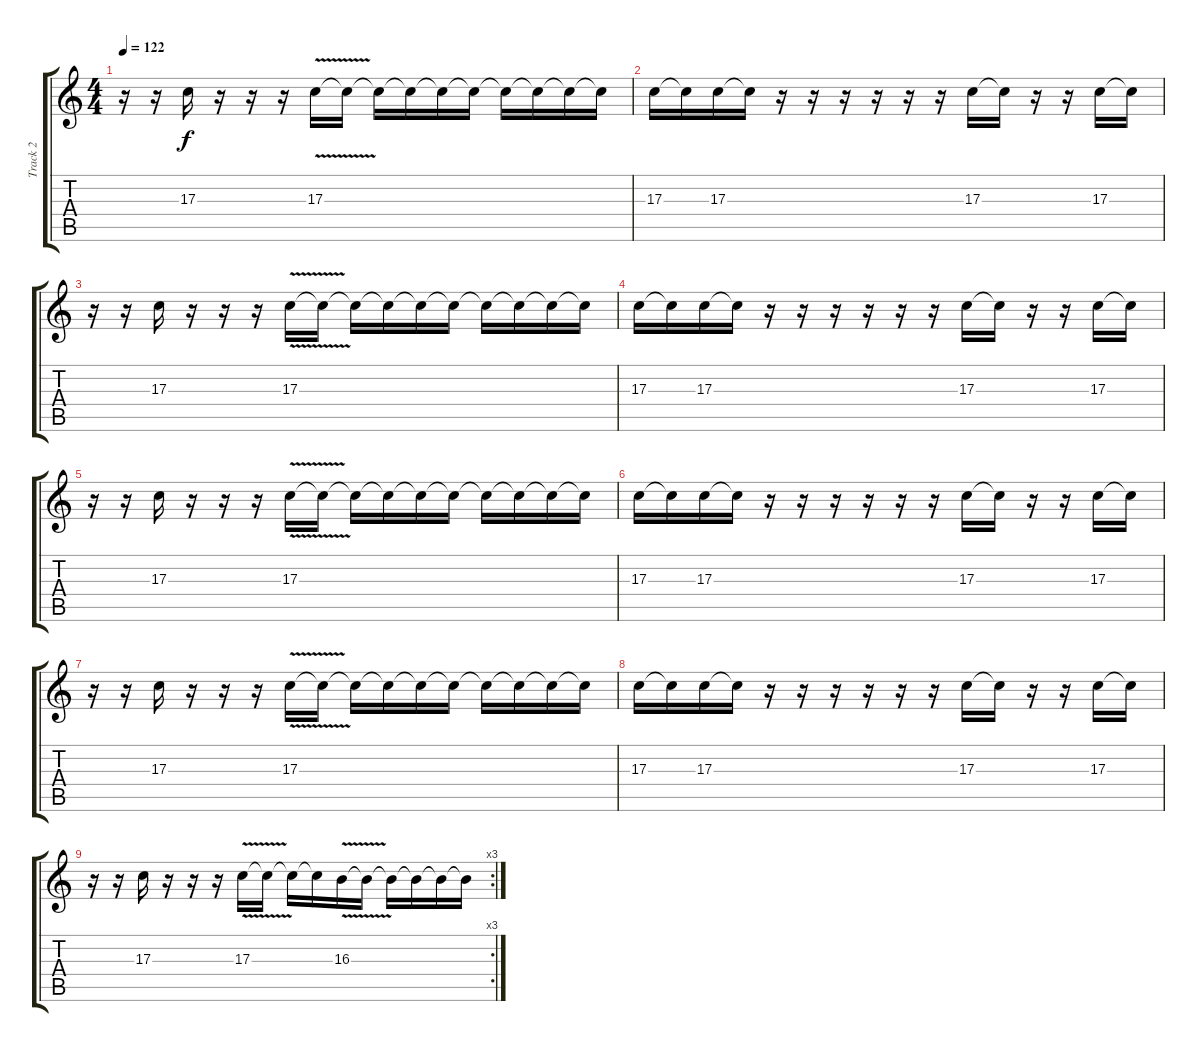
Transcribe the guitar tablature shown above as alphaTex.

\track ("Track 2" "Track 2") {instrument tenorsax}
\staff {score tabs}
\tuning (E4 B3 G3 D3 A2 E2) {hide}
\ts (4 4)
\tempo 122
\clef g2
\ks c
r.16{dy f} r.16 17.3.16 r.16 r.16 r.16 17.3{v}.16 17.3{t}.16 17.3{t}.16 17.3{t}.16 17.3{t}.16 17.3{t}.16 17.3{t}.16 17.3{t}.16 17.3{t}.16 17.3{t}.16 |
17.3.16 17.3{t}.16 17.3.16 17.3{t}.16 r.16 r.16 r.16 r.16 r.16 r.16 17.3.16 17.3{t}.16 r.16 r.16 17.3.16 17.3{t}.16 |
r.16 r.16 17.3.16 r.16 r.16 r.16 17.3{v}.16 17.3{t}.16 17.3{t}.16 17.3{t}.16 17.3{t}.16 17.3{t}.16 17.3{t}.16 17.3{t}.16 17.3{t}.16 17.3{t}.16 |
17.3.16 17.3{t}.16 17.3.16 17.3{t}.16 r.16 r.16 r.16 r.16 r.16 r.16 17.3.16 17.3{t}.16 r.16 r.16 17.3.16 17.3{t}.16 |
r.16 r.16 17.3.16 r.16 r.16 r.16 17.3{v}.16 17.3{t}.16 17.3{t}.16 17.3{t}.16 17.3{t}.16 17.3{t}.16 17.3{t}.16 17.3{t}.16 17.3{t}.16 17.3{t}.16 |
17.3.16 17.3{t}.16 17.3.16 17.3{t}.16 r.16 r.16 r.16 r.16 r.16 r.16 17.3.16 17.3{t}.16 r.16 r.16 17.3.16 17.3{t}.16 |
r.16 r.16 17.3.16 r.16 r.16 r.16 17.3{v}.16 17.3{t}.16 17.3{t}.16 17.3{t}.16 17.3{t}.16 17.3{t}.16 17.3{t}.16 17.3{t}.16 17.3{t}.16 17.3{t}.16 |
17.3.16 17.3{t}.16 17.3.16 17.3{t}.16 r.16 r.16 r.16 r.16 r.16 r.16 17.3.16 17.3{t}.16 r.16 r.16 17.3.16 17.3{t}.16 |
\rc 3
r.16 r.16 17.3.16 r.16 r.16 r.16 17.3{v}.16 17.3{t}.16 17.3{t}.16 17.3{t}.16 16.3{v}.16 16.3{t}.16 16.3{t}.16 16.3{t}.16 16.3{t}.16 16.3{t}.16
